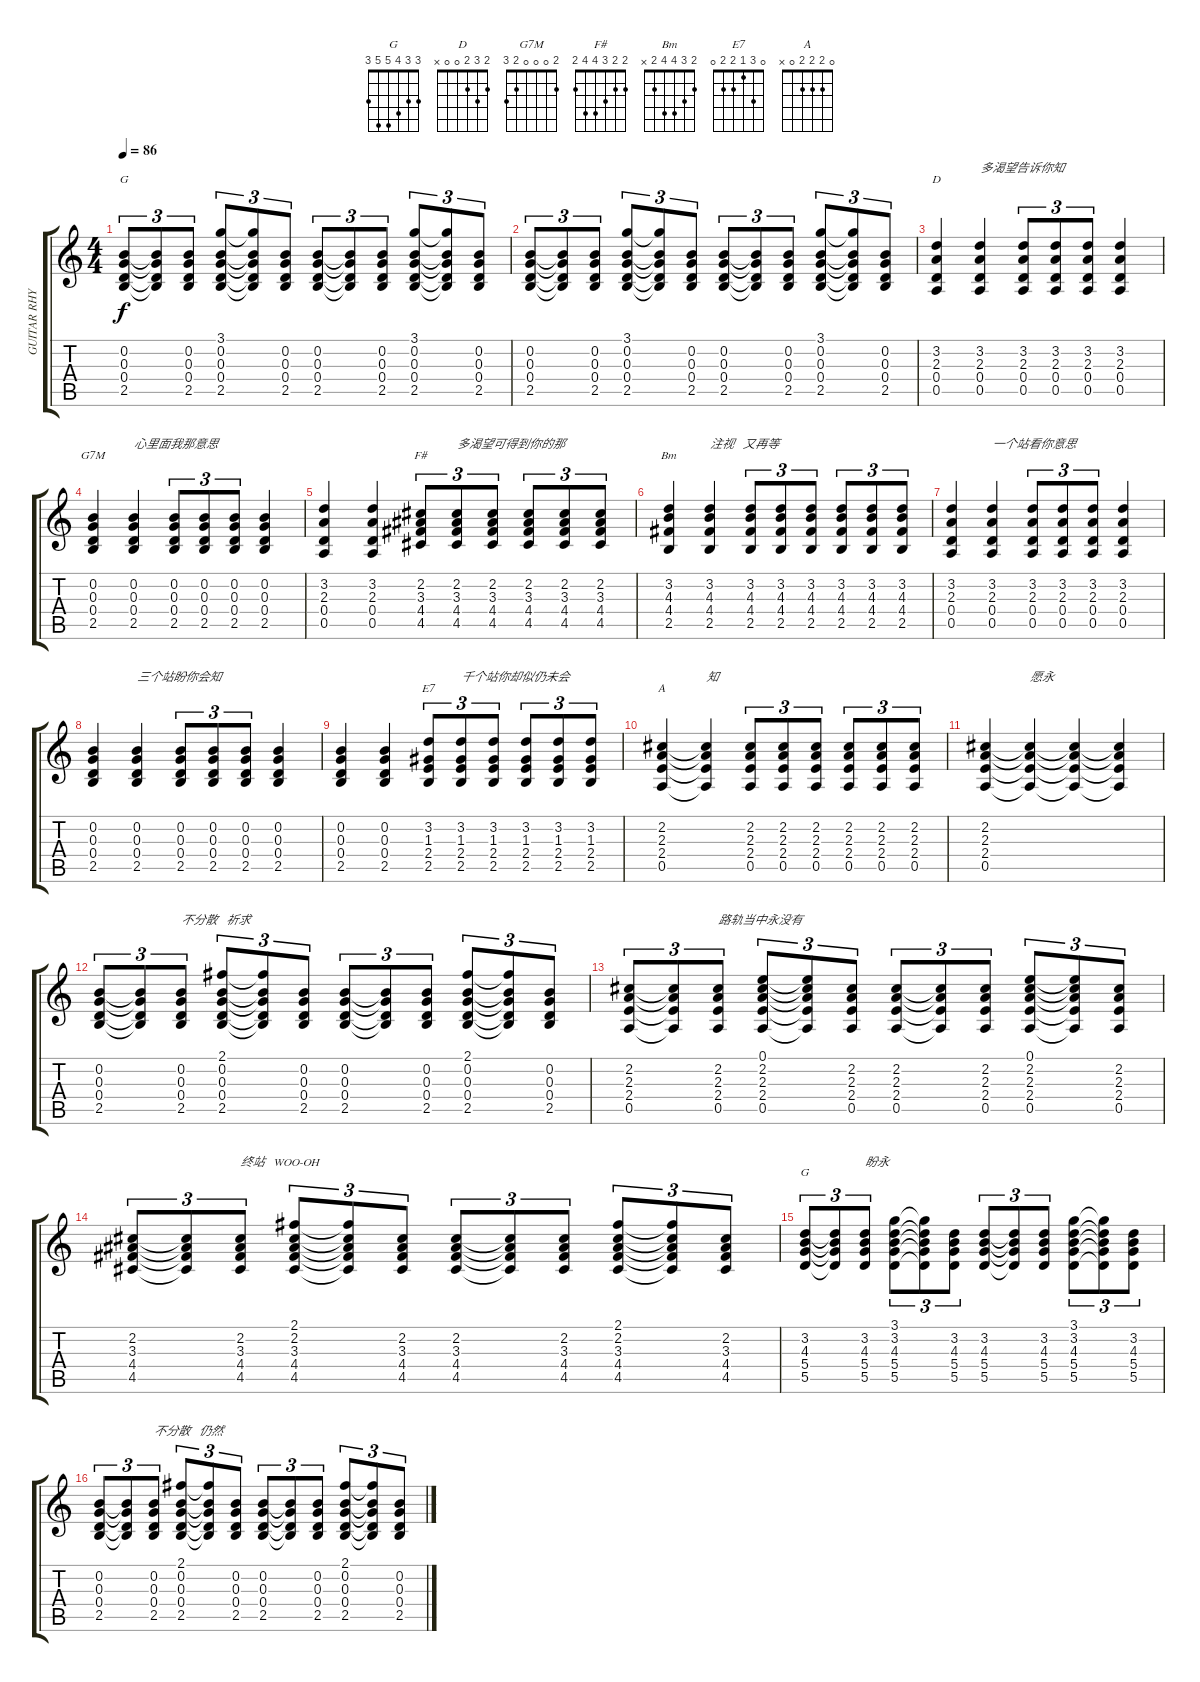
\track ("GUITAR RHYTHM" "GUITAR RHY") {instrument acousticguitarsteel}
\staff {score tabs}
\tuning (E4 B3 G3 D3 A2 E2) {hide}
\chord ("G" 3 0 0 0 2 3)
\chord ("D" 2 3 2 0 0 x)
\chord ("G7M" 2 0 0 0 2 3)
\chord ("F#" 2 2 3 4 4 2)
\chord ("Bm" 2 3 4 4 2 x)
\chord ("E7" 0 3 1 2 2 0)
\chord ("A" 0 2 2 2 0 x)
\chord ("G" 3 3 4 5 5 3)
\ts (4 4)
\tempo 86
\clef g2
\ks c
(0.2 0.3 0.4 2.5).8{tu (3 2) ch "G" dy f} (0.2{t} 0.3{t} 0.4{t} 2.5{t}).8{tu (3 2)} (0.2 0.3 0.4 2.5).8{tu (3 2)} (3.1 0.2 0.3 0.4 2.5).8{tu (3 2)} (3.1{t} 0.2{t} 0.3{t} 0.4{t} 2.5{t}).8{tu (3 2)} (0.2 0.3 0.4 2.5).8{tu (3 2)} (0.2 0.3 0.4 2.5).8{tu (3 2)} (0.2{t} 0.3{t} 0.4{t} 2.5{t}).8{tu (3 2)} (0.2 0.3 0.4 2.5).8{tu (3 2)} (3.1 0.2 0.3 0.4 2.5).8{tu (3 2)} (3.1{t} 0.2{t} 0.3{t} 0.4{t} 2.5{t}).8{tu (3 2)} (0.2 0.3 0.4 2.5).8{tu (3 2)} |
(0.2 0.3 0.4 2.5).8{tu (3 2)} (0.2{t} 0.3{t} 0.4{t} 2.5{t}).8{tu (3 2)} (0.2 0.3 0.4 2.5).8{tu (3 2)} (3.1 0.2 0.3 0.4 2.5).8{tu (3 2)} (3.1{t} 0.2{t} 0.3{t} 0.4{t} 2.5{t}).8{tu (3 2)} (0.2 0.3 0.4 2.5).8{tu (3 2)} (0.2 0.3 0.4 2.5).8{tu (3 2)} (0.2{t} 0.3{t} 0.4{t} 2.5{t}).8{tu (3 2)} (0.2 0.3 0.4 2.5).8{tu (3 2)} (3.1 0.2 0.3 0.4 2.5).8{tu (3 2)} (3.1{t} 0.2{t} 0.3{t} 0.4{t} 2.5{t}).8{tu (3 2)} (0.2 0.3 0.4 2.5).8{tu (3 2)} |
(3.2 2.3 0.4 0.5).4{ch "D"} (3.2 2.3 0.4 0.5).4{txt "多渴望告诉你知"} (3.2 2.3 0.4 0.5).8{tu (3 2)} (3.2 2.3 0.4 0.5).8{tu (3 2)} (3.2 2.3 0.4 0.5).8{tu (3 2)} (3.2 2.3 0.4 0.5).4 |
(0.2 0.3 0.4 2.5).4{ch "G7M"} (0.2 0.3 0.4 2.5).4{txt "心里面我那意思"} (0.2 0.3 0.4 2.5).8{tu (3 2)} (0.2 0.3 0.4 2.5).8{tu (3 2)} (0.2 0.3 0.4 2.5).8{tu (3 2)} (0.2 0.3 0.4 2.5).4 |
(3.2 2.3 0.4 0.5).4 (3.2 2.3 0.4 0.5).4 (2.2 3.3 4.4 4.5).8{tu (3 2) ch "F#"} (2.2 3.3 4.4 4.5).8{tu (3 2) txt "多渴望可得到你的那"} (2.2 3.3 4.4 4.5).8{tu (3 2)} (2.2 3.3 4.4 4.5).8{tu (3 2)} (2.2 3.3 4.4 4.5).8{tu (3 2)} (2.2 3.3 4.4 4.5).8{tu (3 2)} |
(3.2 4.3 4.4 2.5).4{ch "Bm"} (3.2 4.3 4.4 2.5).4{txt "注视   又再等"} (3.2 4.3 4.4 2.5).8{tu (3 2)} (3.2 4.3 4.4 2.5).8{tu (3 2)} (3.2 4.3 4.4 2.5).8{tu (3 2)} (3.2 4.3 4.4 2.5).8{tu (3 2)} (3.2 4.3 4.4 2.5).8{tu (3 2)} (3.2 4.3 4.4 2.5).8{tu (3 2)} |
(3.2 2.3 0.4 0.5).4 (3.2 2.3 0.4 0.5).4{txt "一个站看你意思"} (3.2 2.3 0.4 0.5).8{tu (3 2)} (3.2 2.3 0.4 0.5).8{tu (3 2)} (3.2 2.3 0.4 0.5).8{tu (3 2)} (3.2 2.3 0.4 0.5).4 |
(0.2 0.3 0.4 2.5).4 (0.2 0.3 0.4 2.5).4{txt "三个站盼你会知"} (0.2 0.3 0.4 2.5).8{tu (3 2)} (0.2 0.3 0.4 2.5).8{tu (3 2)} (0.2 0.3 0.4 2.5).8{tu (3 2)} (0.2 0.3 0.4 2.5).4 |
(0.2 0.3 0.4 2.5).4 (0.2 0.3 0.4 2.5).4 (3.2 1.3 2.4 2.5).8{tu (3 2) ch "E7"} (3.2 1.3 2.4 2.5).8{tu (3 2) txt "千个站你却似仍未会"} (3.2 1.3 2.4 2.5).8{tu (3 2)} (3.2 1.3 2.4 2.5).8{tu (3 2)} (3.2 1.3 2.4 2.5).8{tu (3 2)} (3.2 1.3 2.4 2.5).8{tu (3 2)} |
(2.2 2.3 2.4 0.5).4{ch "A"} (2.2{t} 2.3{t} 2.4{t} 0.5{t}).4{txt "知"} (2.2 2.3 2.4 0.5).8{tu (3 2)} (2.2 2.3 2.4 0.5).8{tu (3 2)} (2.2 2.3 2.4 0.5).8{tu (3 2)} (2.2 2.3 2.4 0.5).8{tu (3 2)} (2.2 2.3 2.4 0.5).8{tu (3 2)} (2.2 2.3 2.4 0.5).8{tu (3 2)} |
(2.2 2.3 2.4 0.5).4 (2.2{t} 2.3{t} 2.4{t} 0.5{t}).4{txt "愿永"} (2.2{t} 2.3{t} 2.4{t} 0.5{t}).4 (2.2{t} 2.3{t} 2.4{t} 0.5{t}).4 |
(0.2 0.3 0.4 2.5).8{tu (3 2)} (0.2{t} 0.3{t} 0.4{t} 2.5{t}).8{tu (3 2)} (0.2 0.3 0.4 2.5).8{tu (3 2) txt "不分散   祈求"} (2.1 0.2 0.3 0.4 2.5).8{tu (3 2)} (2.1{t} 0.2{t} 0.3{t} 0.4{t} 2.5{t}).8{tu (3 2)} (0.2 0.3 0.4 2.5).8{tu (3 2)} (0.2 0.3 0.4 2.5).8{tu (3 2)} (0.2{t} 0.3{t} 0.4{t} 2.5{t}).8{tu (3 2)} (0.2 0.3 0.4 2.5).8{tu (3 2)} (2.1 0.2 0.3 0.4 2.5).8{tu (3 2)} (2.1{t} 0.2{t} 0.3{t} 0.4{t} 2.5{t}).8{tu (3 2)} (0.2 0.3 0.4 2.5).8{tu (3 2)} |
(2.2 2.3 2.4 0.5).8{tu (3 2)} (2.2{t} 2.3{t} 2.4{t} 0.5{t}).8{tu (3 2)} (2.2 2.3 2.4 0.5).8{tu (3 2) txt "路轨当中永没有"} (0.1 2.2 2.3 2.4 0.5).8{tu (3 2)} (0.1{t} 2.2{t} 2.3{t} 2.4{t} 0.5{t}).8{tu (3 2)} (2.2 2.3 2.4 0.5).8{tu (3 2)} (2.2 2.3 2.4 0.5).8{tu (3 2)} (2.2{t} 2.3{t} 2.4{t} 0.5{t}).8{tu (3 2)} (2.2 2.3 2.4 0.5).8{tu (3 2)} (0.1 2.2 2.3 2.4 0.5).8{tu (3 2)} (0.1{t} 2.2{t} 2.3{t} 2.4{t} 0.5{t}).8{tu (3 2)} (2.2 2.3 2.4 0.5).8{tu (3 2)} |
(2.2 3.3 4.4 4.5).8{tu (3 2)} (2.2{t} 3.3{t} 4.4{t} 4.5{t}).8{tu (3 2)} (2.2 3.3 4.4 4.5).8{tu (3 2) txt "终站   WOO-OH"} (2.1 2.2 3.3 4.4 4.5).8{tu (3 2)} (2.1{t} 2.2{t} 3.3{t} 4.4{t} 4.5{t}).8{tu (3 2)} (2.2 3.3 4.4 4.5).8{tu (3 2)} (2.2 3.3 4.4 4.5).8{tu (3 2)} (2.2{t} 3.3{t} 4.4{t} 4.5{t}).8{tu (3 2)} (2.2 3.3 4.4 4.5).8{tu (3 2)} (2.1 2.2 3.3 4.4 4.5).8{tu (3 2)} (2.1{t} 2.2{t} 3.3{t} 4.4{t} 4.5{t}).8{tu (3 2)} (2.2 3.3 4.4 4.5).8{tu (3 2)} |
(3.2 4.3 5.4 5.5).8{tu (3 2) ch "G"} (3.2{t} 4.3{t} 5.4{t} 5.5{t}).8{tu (3 2)} (3.2 4.3 5.4 5.5).8{tu (3 2) txt "盼永"} (3.1 3.2 4.3 5.4 5.5).8{tu (3 2)} (3.1{t} 3.2{t} 4.3{t} 5.4{t} 5.5{t}).8{tu (3 2)} (3.2 4.3 5.4 5.5).8{tu (3 2)} (3.2 4.3 5.4 5.5).8{tu (3 2)} (3.2{t} 4.3{t} 5.4{t} 5.5{t}).8{tu (3 2)} (3.2 4.3 5.4 5.5).8{tu (3 2)} (3.1 3.2 4.3 5.4 5.5).8{tu (3 2)} (3.1{t} 3.2{t} 4.3{t} 5.4{t} 5.5{t}).8{tu (3 2)} (3.2 4.3 5.4 5.5).8{tu (3 2)} |
(0.2 0.3 0.4 2.5).8{tu (3 2)} (0.2{t} 0.3{t} 0.4{t} 2.5{t}).8{tu (3 2)} (0.2 0.3 0.4 2.5).8{tu (3 2) txt "不分散   仍然"} (2.1 0.2 0.3 0.4 2.5).8{tu (3 2)} (2.1{t} 0.2{t} 0.3{t} 0.4{t} 2.5{t}).8{tu (3 2)} (0.2 0.3 0.4 2.5).8{tu (3 2)} (0.2 0.3 0.4 2.5).8{tu (3 2)} (0.2{t} 0.3{t} 0.4{t} 2.5{t}).8{tu (3 2)} (0.2 0.3 0.4 2.5).8{tu (3 2)} (2.1 0.2 0.3 0.4 2.5).8{tu (3 2)} (2.1{t} 0.2{t} 0.3{t} 0.4{t} 2.5{t}).8{tu (3 2)} (0.2 0.3 0.4 2.5).8{tu (3 2)}
